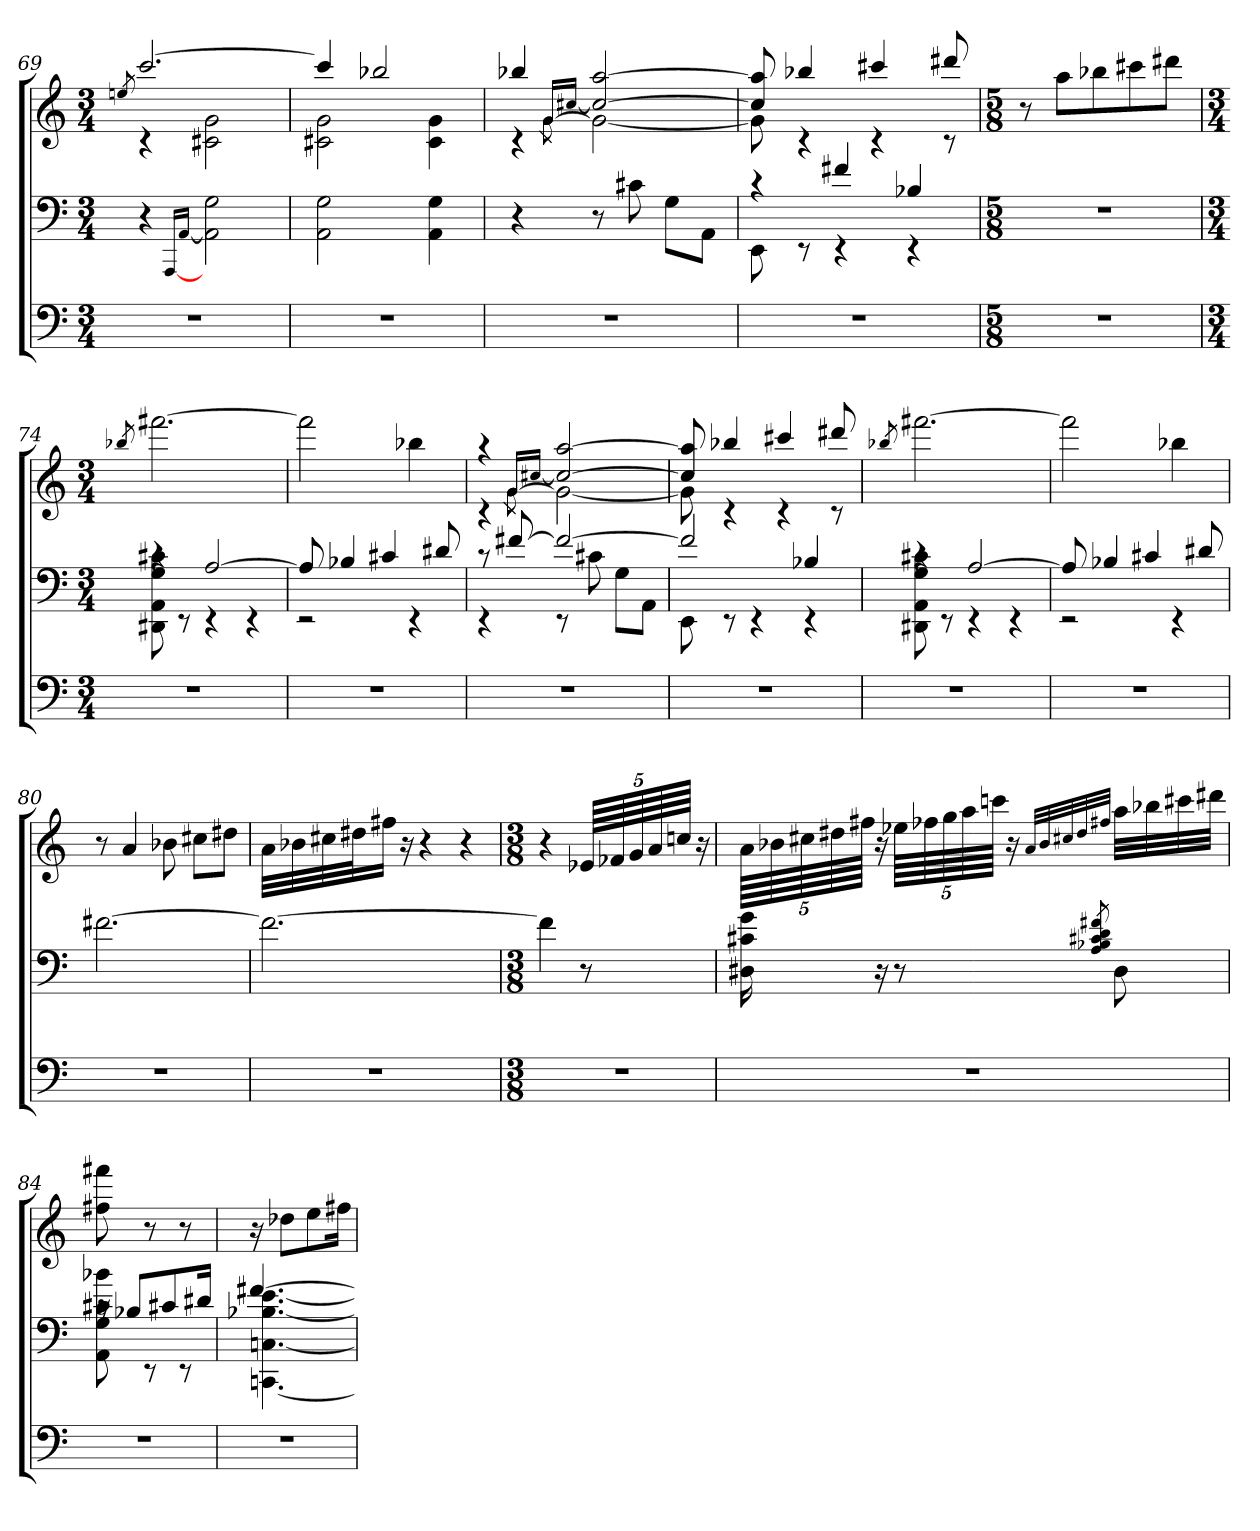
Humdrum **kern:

**kern	**kern	**kern
*part3	*part2	*part1
*staff3	*staff2	*staff1
*clefF4	*clefF4	*clefG2
*k[]	*k[]	*k[]
*M3/4	*M3/4	*M3/4
=69	=69	=69
.	.	8qeen/
*	*	*^
2.r	4r	[2.ccc	4rc
.	[16qqAAA/LL	.	.
.	[16qqAA/JJ	.	.
.	2AA] 2G	.	2c#X 2g
=70	=70	=70	=70
2.r	2AA 2G	4ccc]	2c#X 2g
.	.	2bb-X	.
.	4AA 4G	.	4c# 4g
=71	=71	=71	=71
2.r	4r	4bb-X	4rc
.	.	16qqg/LL	.
.	.	[16qqcc#X/JJ	[8qg\
.	8r	2cc#_ [2aa	2g_
.	8c#X	.	.
.	8GL	.	.
.	8AAJ	.	.
=72	=72	=72	=72
*	*^	*	*
2.r	4rc	8EE	8cc#] 8aa]	8g]
.	.	8rEE	4bb-X	4rc
.	4f#X	4rEE	.	.
.	.	.	4ccc#X	4rc
.	4B-X	4rEE	.	.
.	.	.	8ddd#X	8rc
*	*v	*v	*	*
*	*	*v	*v
=73	=73	=73
*M5/8	*M5/8	*M5/8
3...r	3...r	8r
.	.	8aaL
.	.	8bb-X
.	.	8ccc#X
.	.	8ddd#XJ
=74	=74	=74
*M3/4	*M3/4	*M3/4
.	.	8qbb-X/
*	*^	*
2.r	4rc	8DD#X 8AA 8G 8c#X	[2.fff#X
.	.	8rEE	.
.	[2A	4rEE	.
.	.	4rEE	.
=75	=75	=75	=75
2.r	8A]	2rEE	2fff#]
.	4B-X	.	.
.	4c#X	.	.
.	.	4rEE	4bb-X
.	8d#X	.	.
=76	=76	=76	=76
*	*	*	*^
2.r	8rc	4rEE	4raa	4rc
.	[8f#X	.	.	.
.	.	.	16qqg/LL	.
.	.	.	[16qqcc#X/JJ	[8qg\
.	2f#_	8rEE	2cc#_ [2aa	2g_
.	.	8c#X	.	.
.	.	8GL	.	.
.	.	8AAJ	.	.
=77	=77	=77	=77	=77
2.r	2f#]	8EE	8cc#] 8aa]	8g]
.	.	8rEE	4bb-X	4rc
.	.	4rEE	.	.
.	.	.	4ccc#X	4rc
.	4B-X	4rEE	.	.
.	.	.	8ddd#X	8rc
*	*	*	*v	*v
=78	=78	=78	=78
.	.	.	8qbb-X/
2.r	4rc	8DD#X 8AA 8G 8c#X	[2.fff#X
.	.	8rEE	.
.	[2A	4rEE	.
.	.	4rEE	.
=79	=79	=79	=79
2.r	8A]	2rEE	2fff#]
.	4B-X	.	.
.	4c#X	.	.
.	.	4rEE	4bb-X
.	8d#X	.	.
*	*v	*v	*
=80	=80	=80
2.r	[2.f#X	8r
.	.	4a
.	.	8b-X
.	.	8cc#XL
.	.	8dd#XJ
=81	=81	=81
2.r	2.f#_	32aLLL
.	.	32b-X
.	.	32cc#X
.	.	32dd#XJ
.	.	16ff#XJJ
.	.	16r
.	.	4r
.	.	4r
=82	=82	=82
*M3/8	*M3/8	*M3/8
4.r	4f#]	4r
.	8r	80e-XLLLL
.	.	80f-X
.	.	80g
.	.	80a
.	.	80ccnJJJJ
.	.	16r
=83	=83	=83
4.r	16D#X 16c#X 16g	80aLLLL
.	.	80b-X
.	.	80cc#X
.	.	80dd#X
.	.	80ff#XJJJJ
.	16r	16r
.	8r	80ee-XLLLL
.	.	80ff-X
.	.	80gg
.	.	80aa
.	.	80cccnJJJJ
.	.	16r
.	.	32qqa/LLL
.	.	32qqb-/
.	.	32qqcc#X/
.	.	32qqdd#/
.	8qA/ 8qB-X/ 8qc#X/ 8qd/ 8qf#X/	32qqff#X/JJJ
.	8D#	32aaLLL
.	.	32bb-X
.	.	32ccc#X
.	.	32ddd#XJJJ
=84	=84	=84
*	*^	*
4.r	16rc	8AA 8G 8c#X 8b-X	8ff#X 8fff#X
.	8B-XL	.	.
.	.	8rEE	8r
.	8c#X	.	.
.	.	8rEE	8r
.	16d#XJk	.	.
=85	=85	=85	=85
4.r	[4.f#X	[4.CCn [4.Cn [4.B-X [4.e	16r
.	.	.	8dd-XL
.	.	.	8ee
.	.	.	16ff#XJk
*	*v	*v	*
=	=	=
*-	*-	*-
